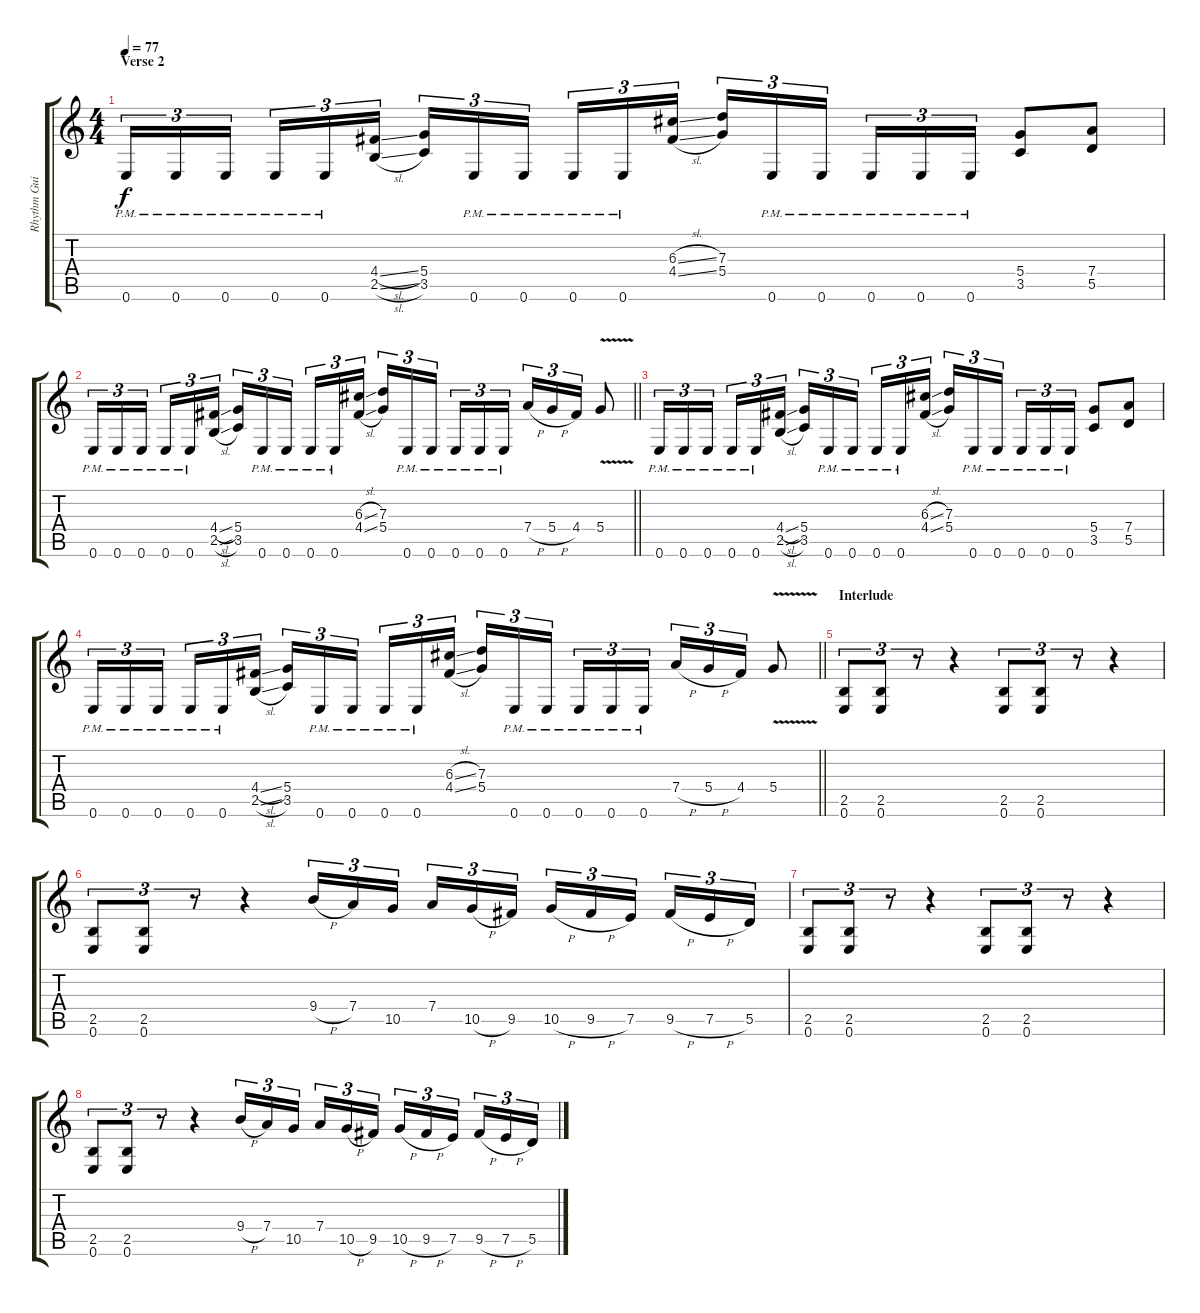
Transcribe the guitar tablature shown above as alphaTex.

\track ("Rhythm Guitar" "Rhythm Gui") {instrument distortionguitar}
\staff {score tabs}
\tuning (E4 B3 G3 D3 A2 E2) {hide}
\ts (4 4)
\section ("" "Verse 2")
\tempo 77
\clef g2
\ks c
0.6{pm}.16{tu (3 2) dy f} 0.6{pm}.16{tu (3 2)} 0.6{pm}.16{tu (3 2) beam splitsecondary} 0.6{pm}.16{tu (3 2)} 0.6{pm}.16{tu (3 2)} (4.4{sl} 2.5{sl}).16{tu (3 2)} (5.4 3.5).16{tu (3 2)} 0.6{pm}.16{tu (3 2)} 0.6{pm}.16{tu (3 2) beam splitsecondary} 0.6{pm}.16{tu (3 2)} 0.6{pm}.16{tu (3 2)} (6.3{sl} 4.4{sl}).16{tu (3 2)} (7.3 5.4).16{tu (3 2)} 0.6{pm}.16{tu (3 2)} 0.6{pm}.16{tu (3 2) beam splitsecondary} 0.6{pm}.16{tu (3 2)} 0.6{pm}.16{tu (3 2)} 0.6{pm}.16{tu (3 2)} (5.4 3.5).8 (7.4 5.5).8 |
\barLineRight lightlight
0.6{pm}.16{tu (3 2)} 0.6{pm}.16{tu (3 2)} 0.6{pm}.16{tu (3 2) beam splitsecondary} 0.6{pm}.16{tu (3 2)} 0.6{pm}.16{tu (3 2)} (4.4{sl} 2.5{sl}).16{tu (3 2)} (5.4 3.5).16{tu (3 2)} 0.6{pm}.16{tu (3 2)} 0.6{pm}.16{tu (3 2) beam splitsecondary} 0.6{pm}.16{tu (3 2)} 0.6{pm}.16{tu (3 2)} (6.3{sl} 4.4{sl}).16{tu (3 2)} (7.3 5.4).16{tu (3 2)} 0.6{pm}.16{tu (3 2)} 0.6{pm}.16{tu (3 2) beam splitsecondary} 0.6{pm}.16{tu (3 2)} 0.6{pm}.16{tu (3 2)} 0.6{pm}.16{tu (3 2)} 7.4{h}.16{tu (3 2)} 5.4{h}.16{tu (3 2)} 4.4.16{tu (3 2)} 5.4{v}.8 |
0.6{pm}.16{tu (3 2)} 0.6{pm}.16{tu (3 2)} 0.6{pm}.16{tu (3 2) beam splitsecondary} 0.6{pm}.16{tu (3 2)} 0.6{pm}.16{tu (3 2)} (4.4{sl} 2.5{sl}).16{tu (3 2)} (5.4 3.5).16{tu (3 2)} 0.6{pm}.16{tu (3 2)} 0.6{pm}.16{tu (3 2) beam splitsecondary} 0.6{pm}.16{tu (3 2)} 0.6{pm}.16{tu (3 2)} (6.3{sl} 4.4{sl}).16{tu (3 2)} (7.3 5.4).16{tu (3 2)} 0.6{pm}.16{tu (3 2)} 0.6{pm}.16{tu (3 2) beam splitsecondary} 0.6{pm}.16{tu (3 2)} 0.6{pm}.16{tu (3 2)} 0.6{pm}.16{tu (3 2)} (5.4 3.5).8 (7.4 5.5).8 |
\barLineRight lightlight
0.6{pm}.16{tu (3 2)} 0.6{pm}.16{tu (3 2)} 0.6{pm}.16{tu (3 2) beam splitsecondary} 0.6{pm}.16{tu (3 2)} 0.6{pm}.16{tu (3 2)} (4.4{sl} 2.5{sl}).16{tu (3 2)} (5.4 3.5).16{tu (3 2)} 0.6{pm}.16{tu (3 2)} 0.6{pm}.16{tu (3 2) beam splitsecondary} 0.6{pm}.16{tu (3 2)} 0.6{pm}.16{tu (3 2)} (6.3{sl} 4.4{sl}).16{tu (3 2)} (7.3 5.4).16{tu (3 2)} 0.6{pm}.16{tu (3 2)} 0.6{pm}.16{tu (3 2) beam splitsecondary} 0.6{pm}.16{tu (3 2)} 0.6{pm}.16{tu (3 2)} 0.6{pm}.16{tu (3 2)} 7.4{h}.16{tu (3 2)} 5.4{h}.16{tu (3 2)} 4.4.16{tu (3 2)} 5.4{v}.8 |
\section ("" "Interlude")
(2.5 0.6).8{tu (3 2)} (2.5 0.6).8{tu (3 2)} r.8{tu (3 2)} r.4 (2.5 0.6).8{tu (3 2)} (2.5 0.6).8{tu (3 2)} r.8{tu (3 2)} r.4 |
(2.5 0.6).8{tu (3 2)} (2.5 0.6).8{tu (3 2)} r.8{tu (3 2)} r.4 9.4{h}.16{tu (3 2)} 7.4.16{tu (3 2)} 10.5.16{tu (3 2) beam splitsecondary} 7.4.16{tu (3 2)} 10.5{h}.16{tu (3 2)} 9.5.16{tu (3 2)} 10.5{h}.16{tu (3 2)} 9.5{h}.16{tu (3 2)} 7.5.16{tu (3 2) beam splitsecondary} 9.5{h}.16{tu (3 2)} 7.5{h}.16{tu (3 2)} 5.5.16{tu (3 2)} |
(2.5 0.6).8{tu (3 2)} (2.5 0.6).8{tu (3 2)} r.8{tu (3 2)} r.4 (2.5 0.6).8{tu (3 2)} (2.5 0.6).8{tu (3 2)} r.8{tu (3 2)} r.4 |
(2.5 0.6).8{tu (3 2)} (2.5 0.6).8{tu (3 2)} r.8{tu (3 2)} r.4 9.4{h}.16{tu (3 2)} 7.4.16{tu (3 2)} 10.5.16{tu (3 2) beam splitsecondary} 7.4.16{tu (3 2)} 10.5{h}.16{tu (3 2)} 9.5.16{tu (3 2)} 10.5{h}.16{tu (3 2)} 9.5{h}.16{tu (3 2)} 7.5.16{tu (3 2) beam splitsecondary} 9.5{h}.16{tu (3 2)} 7.5{h}.16{tu (3 2)} 5.5.16{tu (3 2)}
